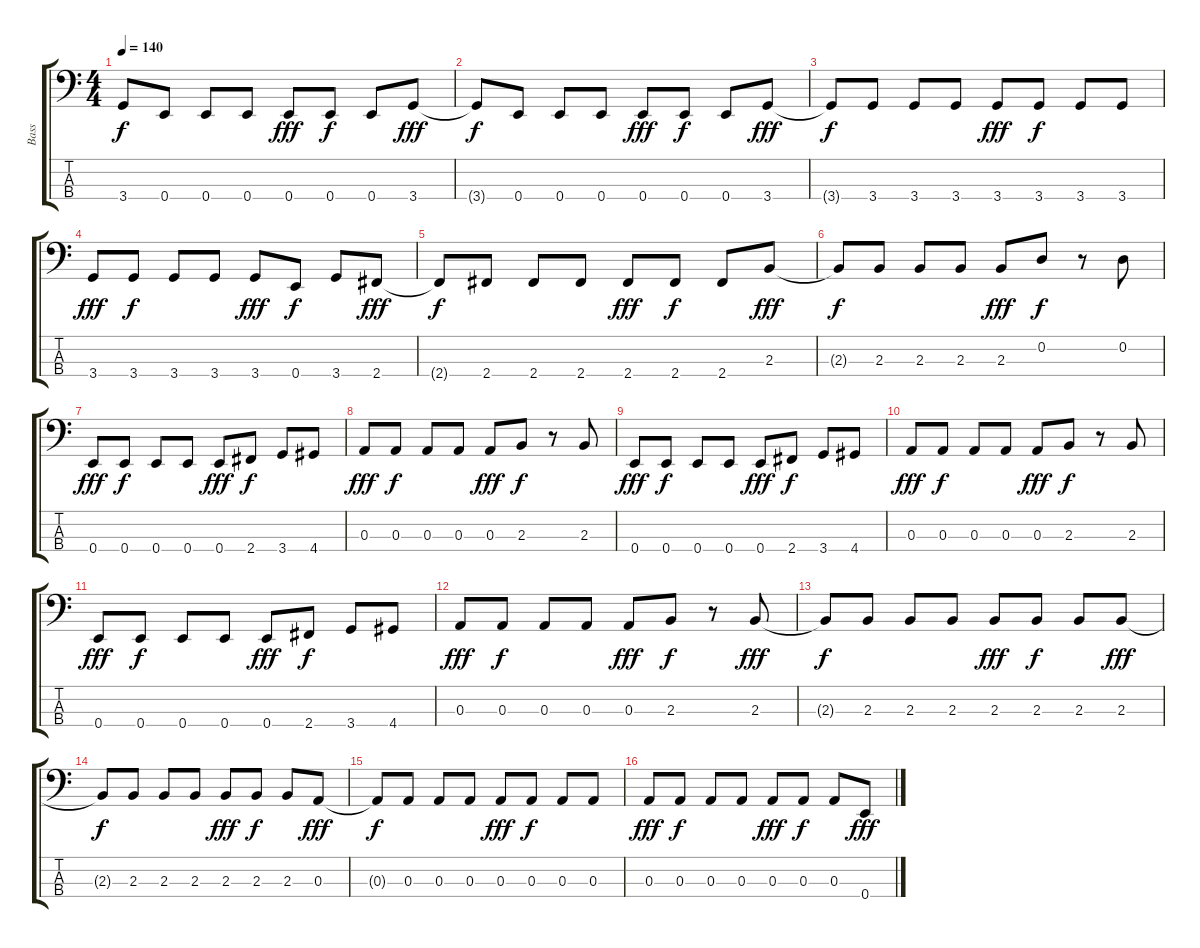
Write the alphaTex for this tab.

\track ("Bass" "Bass") {instrument electricbasspick}
\staff {score tabs}
\tuning (G2 D2 A1 E1) {hide}
\ts (4 4)
\tempo 140
\clef f4
\ks c
3.4{t}.8{dy f} 0.4.8 0.4.8 0.4.8 0.4.8{dy fff} 0.4.8{dy f} 0.4.8 3.4.8{dy fff} |
3.4{t}.8{dy f} 0.4.8 0.4.8 0.4.8 0.4.8{dy fff} 0.4.8{dy f} 0.4.8 3.4.8{dy fff} |
3.4{t}.8{dy f} 3.4.8 3.4.8 3.4.8 3.4.8{dy fff} 3.4.8{dy f} 3.4.8 3.4.8 |
3.4.8{dy fff} 3.4.8{dy f} 3.4.8 3.4.8 3.4.8{dy fff} 0.4.8{dy f} 3.4.8 2.4.8{dy fff} |
2.4{t}.8{dy f} 2.4.8 2.4.8 2.4.8 2.4.8{dy fff} 2.4.8{dy f} 2.4.8 2.3.8{dy fff} |
2.3{t}.8{dy f} 2.3.8 2.3.8 2.3.8 2.3.8{dy fff} 0.2.8{dy f} r.8 0.2.8 |
0.4.8{dy fff} 0.4.8{dy f} 0.4.8 0.4.8 0.4.8{dy fff} 2.4.8{dy f} 3.4.8 4.4.8 |
0.3.8{dy fff} 0.3.8{dy f} 0.3.8 0.3.8 0.3.8{dy fff} 2.3.8{dy f} r.8 2.3.8 |
0.4.8{dy fff} 0.4.8{dy f} 0.4.8 0.4.8 0.4.8{dy fff} 2.4.8{dy f} 3.4.8 4.4.8 |
0.3.8{dy fff} 0.3.8{dy f} 0.3.8 0.3.8 0.3.8{dy fff} 2.3.8{dy f} r.8 2.3.8 |
0.4.8{dy fff} 0.4.8{dy f} 0.4.8 0.4.8 0.4.8{dy fff} 2.4.8{dy f} 3.4.8 4.4.8 |
0.3.8{dy fff} 0.3.8{dy f} 0.3.8 0.3.8 0.3.8{dy fff} 2.3.8{dy f} r.8 2.3.8{dy fff} |
2.3{t}.8{dy f} 2.3.8 2.3.8 2.3.8 2.3.8{dy fff} 2.3.8{dy f} 2.3.8 2.3.8{dy fff} |
2.3{t}.8{dy f} 2.3.8 2.3.8 2.3.8 2.3.8{dy fff} 2.3.8{dy f} 2.3.8 0.3.8{dy fff} |
0.3{t}.8{dy f} 0.3.8 0.3.8 0.3.8 0.3.8{dy fff} 0.3.8{dy f} 0.3.8 0.3.8 |
0.3.8{dy fff} 0.3.8{dy f} 0.3.8 0.3.8 0.3.8{dy fff} 0.3.8{dy f} 0.3.8 0.4.8{dy fff}
